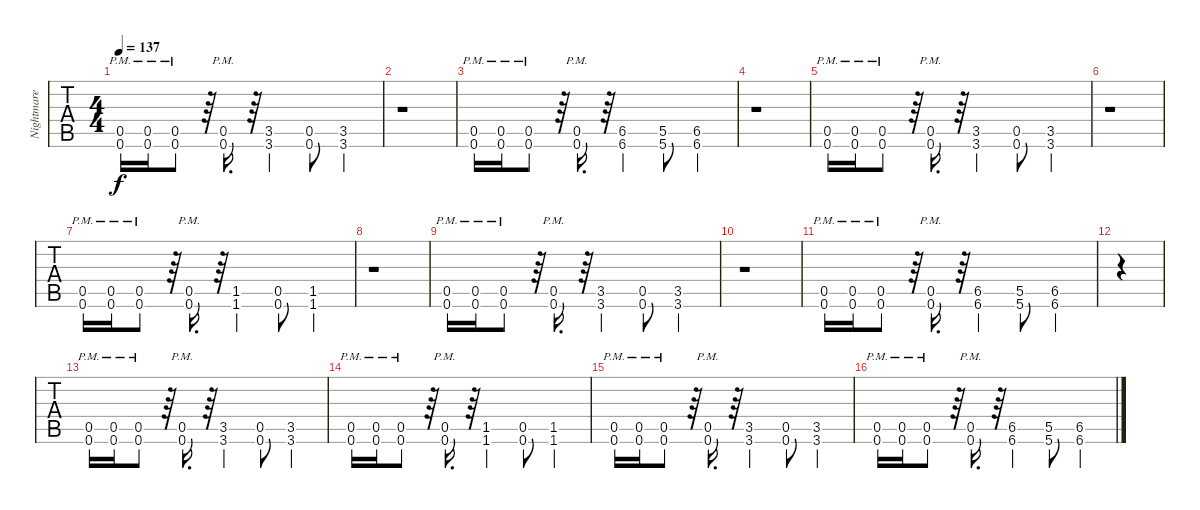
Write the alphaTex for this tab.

\track ("Nightmare Industries Guitar" "Nightmare ") {instrument distortionguitar}
\staff {tabs}
\tuning (D4 A3 F3 C3 G2 C2) {hide}
\ts (4 4)
\tempo 137
\clef g2
\ks c
(0.5{pm} 0.6{pm}).16{dy f} (0.5{pm} 0.6{pm}).16 (0.5{pm} 0.6{pm}).8 r.64 (0.5{pm} 0.6{pm}).16{d} r.64 (3.5 3.6).4 (0.5 0.6).8 (3.5 3.6).4 |
r.1 |
(0.5{pm} 0.6{pm}).16 (0.5{pm} 0.6{pm}).16 (0.5{pm} 0.6{pm}).8 r.64 (0.5{pm} 0.6{pm}).16{d} r.64 (6.5 6.6).4 (5.5 5.6).8 (6.5 6.6).4 |
r.1 |
(0.5{pm} 0.6{pm}).16 (0.5{pm} 0.6{pm}).16 (0.5{pm} 0.6{pm}).8 r.64 (0.5{pm} 0.6{pm}).16{d} r.64 (3.5 3.6).4 (0.5 0.6).8 (3.5 3.6).4 |
r.1 |
(0.5{pm} 0.6{pm}).16 (0.5{pm} 0.6{pm}).16 (0.5{pm} 0.6{pm}).8 r.64 (0.5{pm} 0.6{pm}).16{d} r.64 (1.5 1.6).4 (0.5 0.6).8 (1.5 1.6).4 |
r.1 |
(0.5{pm} 0.6{pm}).16 (0.5{pm} 0.6{pm}).16 (0.5{pm} 0.6{pm}).8 r.64 (0.5{pm} 0.6{pm}).16{d} r.64 (3.5 3.6).4 (0.5 0.6).8 (3.5 3.6).4 |
r.1 |
(0.5{pm} 0.6{pm}).16 (0.5{pm} 0.6{pm}).16 (0.5{pm} 0.6{pm}).8 r.64 (0.5{pm} 0.6{pm}).16{d} r.64 (6.5 6.6).4 (5.5 5.6).8 (6.5 6.6).4 |
|
(0.5{pm} 0.6{pm}).16 (0.5{pm} 0.6{pm}).16 (0.5{pm} 0.6{pm}).8 r.64 (0.5{pm} 0.6{pm}).16{d} r.64 (3.5 3.6).4 (0.5 0.6).8 (3.5 3.6).4 |
(0.5{pm} 0.6{pm}).16 (0.5{pm} 0.6{pm}).16 (0.5{pm} 0.6{pm}).8 r.64 (0.5{pm} 0.6{pm}).16{d} r.64 (1.5 1.6).4 (0.5 0.6).8 (1.5 1.6).4 |
(0.5{pm} 0.6{pm}).16 (0.5{pm} 0.6{pm}).16 (0.5{pm} 0.6{pm}).8 r.64 (0.5{pm} 0.6{pm}).16{d} r.64 (3.5 3.6).4 (0.5 0.6).8 (3.5 3.6).4 |
(0.5{pm} 0.6{pm}).16 (0.5{pm} 0.6{pm}).16 (0.5{pm} 0.6{pm}).8 r.64 (0.5{pm} 0.6{pm}).16{d} r.64 (6.5 6.6).4 (5.5 5.6).8 (6.5 6.6).4
